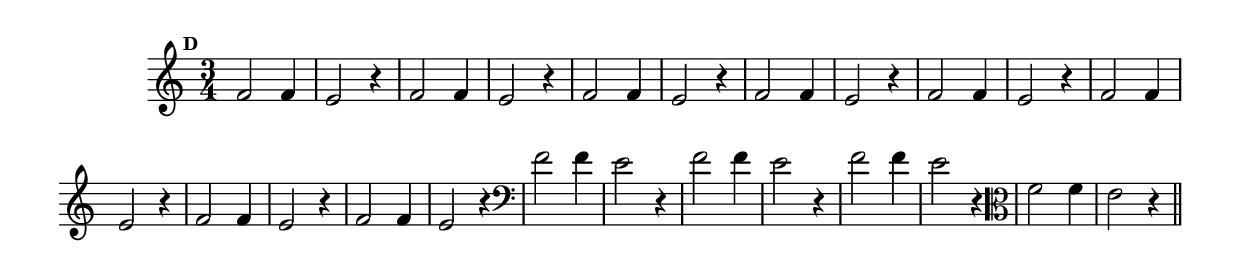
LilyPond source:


\version "2.10.33"

%\header { texidoc="Perguntas e Respostas"}

\relative c' {

  \override Staff.TimeSignature #'style = #'()
  \time 3/4 
  \override Score.BarNumber #'transparent = ##t
                                %\override Score.RehearsalMark #'font-family = #'roman
  \override Score.RehearsalMark #'font-size = #-2
  \override Score.BarNumber #'transparent = ##t
  \set Score.markFormatter = #format-mark-numbers

  \mark 4 

                                % CLARINETE

  \tag #'cl {
    f2 f4 e2 r4 
  }

                                % FLAUTA

  \tag #'fl {
    f2 f4 e2 r4 
  }

                                % OBOÉ

  \tag #'ob {
    f2 f4 e2 r4 
  }

                                % SAX ALTO

  \tag #'saxa {
    f2 f4 e2 r4 
  }

                                % SAX TENOR

  \tag #'saxt {
    f2 f4 e2 r4 
  }

                                % SAX GENES

  \tag #'saxg {
    f2 f4 e2 r4 
  }

                                % TROMPETE

  \tag #'tpt {
    f2 f4 e2 r4 
  }

                                % TROMPA

  \tag #'tpa {
    f2 f4 e2 r4 
  }


                                % TROMBONE

  \tag #'tbn {
    \clef bass
    f2 f4 e2 r4 
  }

                                % TUBA MIB

  \tag #'tbamib {
    \clef bass
    f2 f4 e2 r4 
  }

                                % TUBA SIB

  \tag #'tbasib {
    \clef bass
    f2 f4 e2 r4 
  }

                                % VIOLA

  \tag #'vla {
    \clef alto
    f2 f4 e2 r4 
  }


                                % FINAL

  \bar "||"

}
